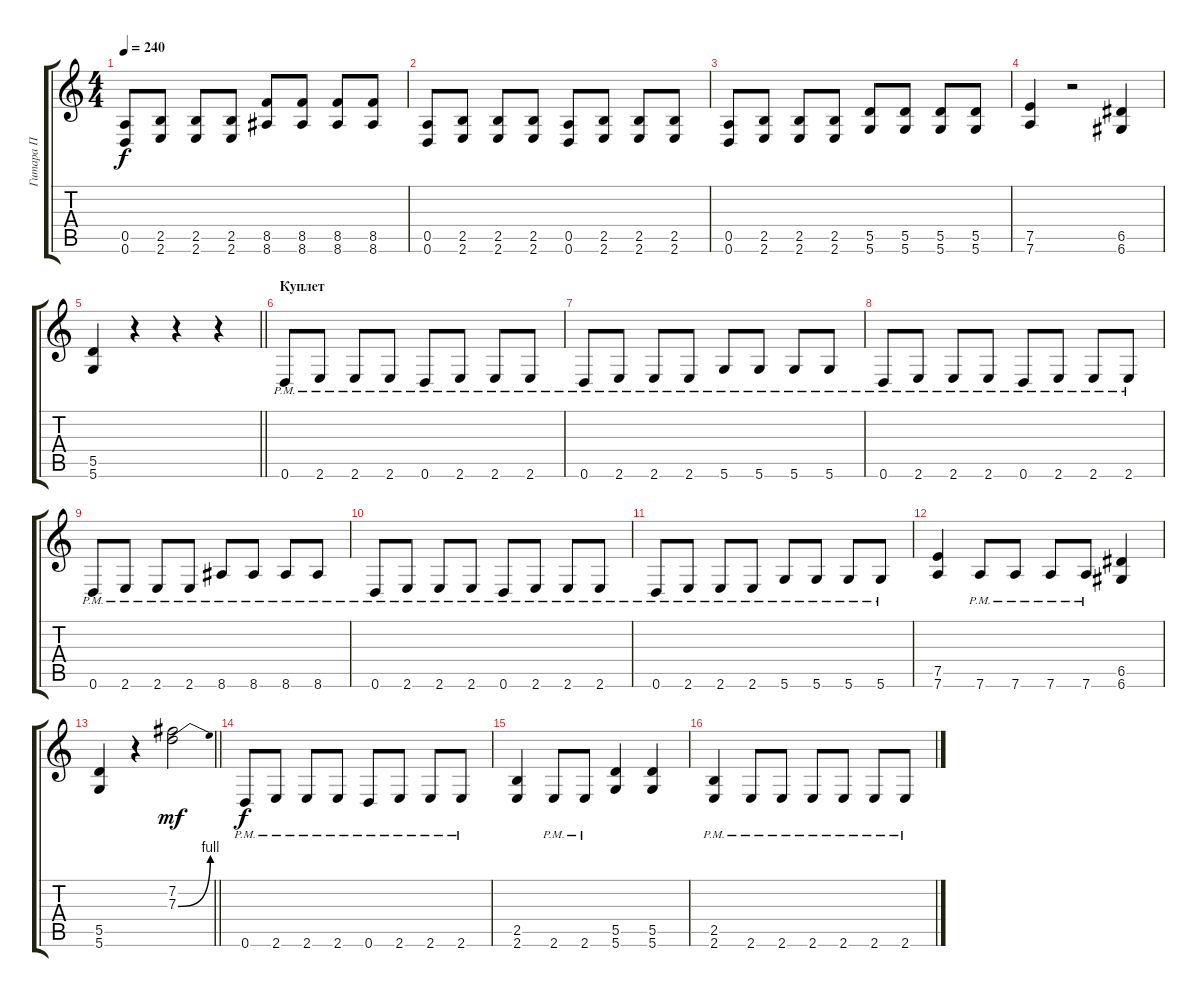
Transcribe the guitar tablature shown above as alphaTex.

\track ("Гитара П" "Гитара П") {instrument electricguitarclean}
\staff {score tabs}
\tuning (E4 B3 G3 D3 A2 D2) {hide}
\ts (4 4)
\tempo 240
\clef g2
\ks c
(0.5 0.6).8{dy f} (2.5 2.6).8 (2.5 2.6).8 (2.5 2.6).8 (8.5 8.6).8 (8.5 8.6).8 (8.5 8.6).8 (8.5 8.6).8 |
(0.5 0.6).8 (2.5 2.6).8 (2.5 2.6).8 (2.5 2.6).8 (0.5 0.6).8 (2.5 2.6).8 (2.5 2.6).8 (2.5 2.6).8 |
(0.5 0.6).8 (2.5 2.6).8 (2.5 2.6).8 (2.5 2.6).8 (5.5 5.6).8 (5.5 5.6).8 (5.5 5.6).8 (5.5 5.6).8 |
(7.5 7.6).4 r.2 (6.5 6.6).4 |
\barLineRight lightlight
(5.5 5.6).4 r.4 r.4 r.4 |
\section ("" "Куплет")
0.6{pm}.8 2.6{pm}.8 2.6{pm}.8 2.6{pm}.8 0.6{pm}.8 2.6{pm}.8 2.6{pm}.8 2.6{pm}.8 |
0.6{pm}.8 2.6{pm}.8 2.6{pm}.8 2.6{pm}.8 5.6{pm}.8 5.6{pm}.8 5.6{pm}.8 5.6{pm}.8 |
0.6{pm}.8 2.6{pm}.8 2.6{pm}.8 2.6{pm}.8 0.6{pm}.8 2.6{pm}.8 2.6{pm}.8 2.6{pm}.8 |
0.6{pm}.8 2.6{pm}.8 2.6{pm}.8 2.6{pm}.8 8.6{pm}.8 8.6{pm}.8 8.6{pm}.8 8.6{pm}.8 |
0.6{pm}.8 2.6{pm}.8 2.6{pm}.8 2.6{pm}.8 0.6{pm}.8 2.6{pm}.8 2.6{pm}.8 2.6{pm}.8 |
0.6{pm}.8 2.6{pm}.8 2.6{pm}.8 2.6{pm}.8 5.6{pm}.8 5.6{pm}.8 5.6{pm}.8 5.6{pm}.8 |
(7.5 7.6).4 7.6{pm}.8 7.6{pm}.8 7.6{pm}.8 7.6{pm}.8 (6.5 6.6).4 |
\barLineRight lightlight
(5.5 5.6).4 r.4 (7.2 7.3{be (bend 0 0 60 4)}).2{dy mf} |
0.6{pm}.8{dy f} 2.6{pm}.8 2.6{pm}.8 2.6{pm}.8 0.6{pm}.8 2.6{pm}.8 2.6{pm}.8 2.6{pm}.8 |
(2.5 2.6).4 2.6{pm}.8 2.6{pm}.8 (5.5 5.6).4 (5.5 5.6).4 |
(2.5 2.6{pm}).4 2.6{pm}.8 2.6{pm}.8 2.6{pm}.8 2.6{pm}.8 2.6{pm}.8 2.6{pm}.8
